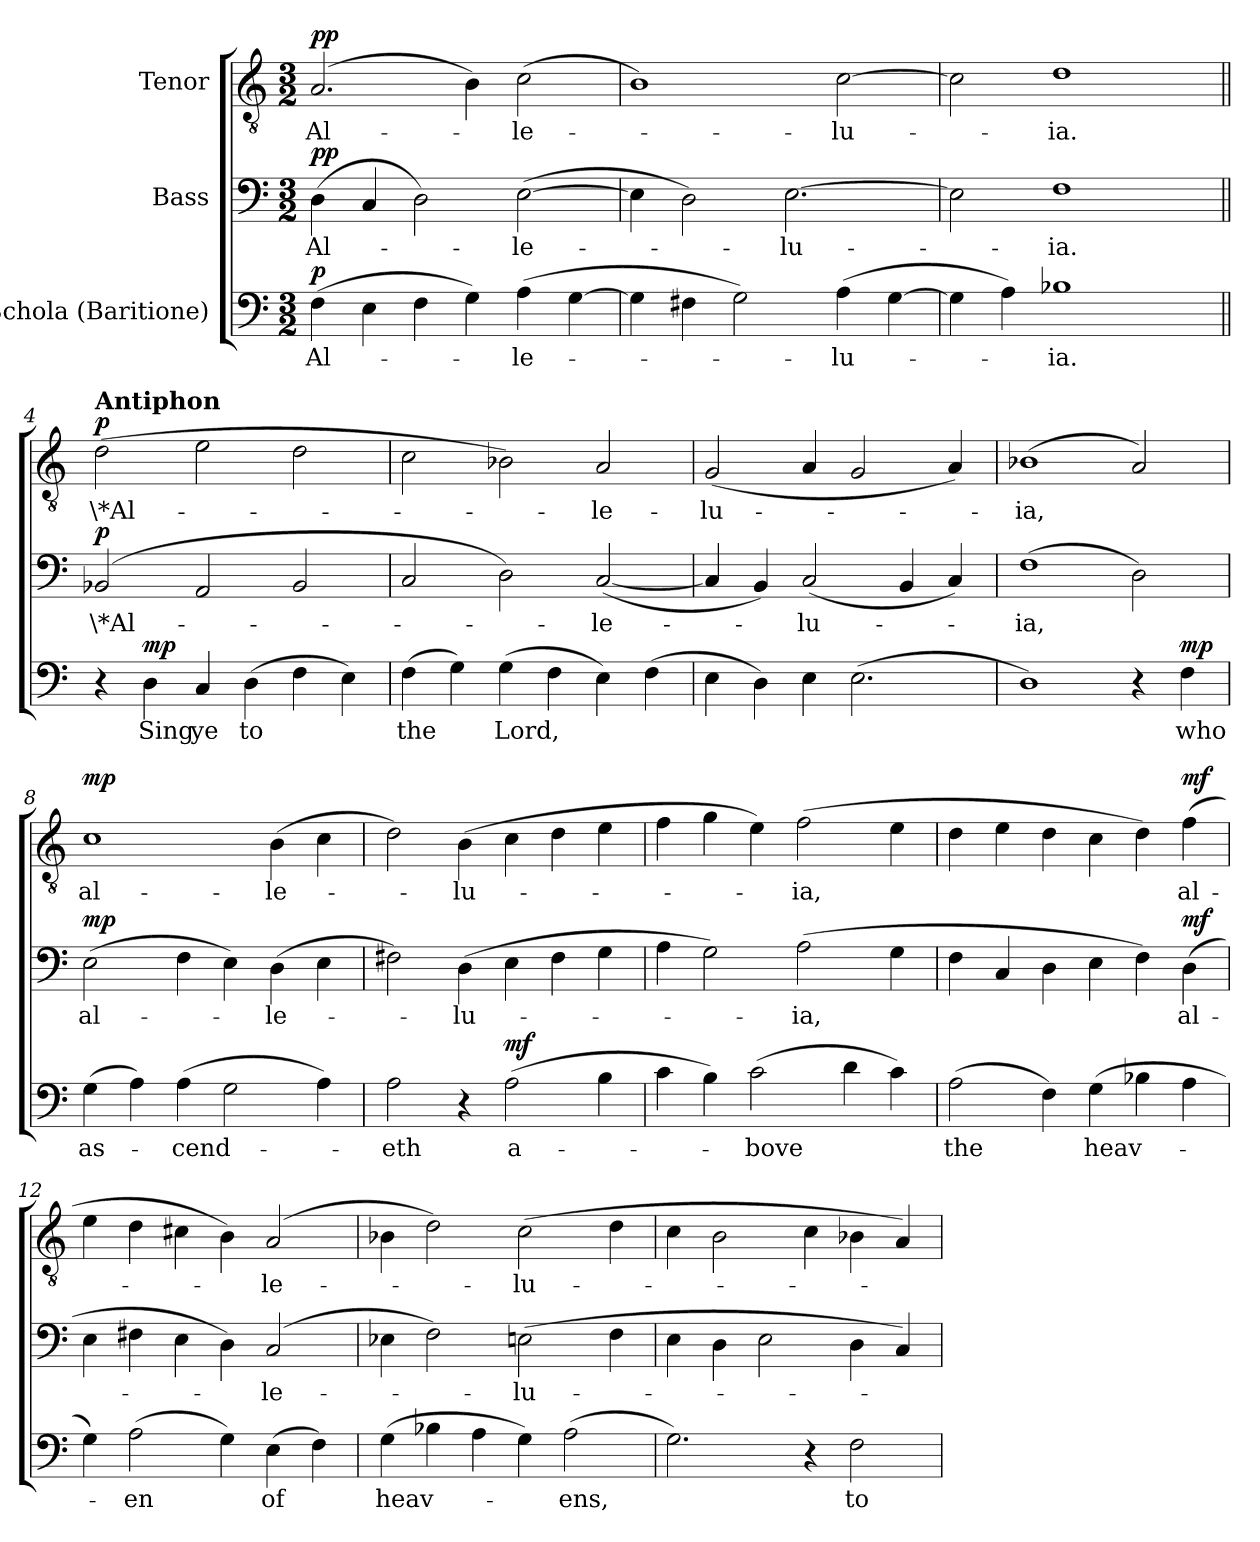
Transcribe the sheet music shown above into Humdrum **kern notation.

**kern	**text	**dynam	**kern	**text	**dynam	**kern	**text	**dynam
*part3	*part3	*part3	*part2	*part2	*part2	*part1	*part1	*part1
*staff3	*staff3	*staff3	*staff2	*staff2	*staff2	*staff1	*staff1	*staff1
*I"Schola (Baritione)	*	*	*I"Bass	*	*	*I"Tenor	*	*
*clefF4	*	*	*clefF4	*	*	*clefGv2	*	*
*k[]	*	*	*k[]	*	*	*k[]	*	*
*a:	*	*	*a:	*	*	*a:	*	*
*M3/2	*	*	*M3/2	*	*	*M3/2	*	*
=1	=1	=1	=1	=1	=1	=1	=1	=1
!	!LO:LY:b	!LO:DY:a	!	!LO:LY:b	!LO:DY:a	!	!LO:LY:b	!LO:DY:a
(>4F\	Al-	p	(>4D\	Al-	pp	(2.A/	Al-	pp
4E\	.	.	4C/	.	.	.	.	.
4F\	.	.	2D\)	.	.	.	.	.
4G\)	.	.	.	.	.	4B\)	.	.
!	!LO:LY:b	!	!	!LO:LY:b	!	!	!LO:LY:b	!
(>4A\	-le-	.	(>[2E\	-le-	.	(>2c\	-le-	.
[4G\	.	.	.	.	.	.	.	.
=2	=2	=2	=2	=2	=2	=2	=2	=2
4G\]	.	.	4E\]	.	.	1B)	.	.
4F#X\	.	.	2D\)	.	.	.	.	.
2G\)	.	.	.	.	.	.	.	.
!	!	!	!	!LO:LY:b	!	!	!	!
.	.	.	[2.E\	-lu-	.	.	.	.
!	!LO:LY:b	!	!	!	!	!	!LO:LY:b	!
(>4A\	-lu-	.	.	.	.	[2c\	-lu-	.
[4G\	.	.	.	.	.	.	.	.
=3	=3	=3	=3	=3	=3	=3	=3	=3
4G\]	.	.	2E\]	.	.	2c\]	.	.
4A\)	.	.	.	.	.	.	.	.
!	!LO:LY:b	!	!	!LO:LY:b	!	!	!LO:LY:b	!
1B-X	-ia.	.	1F	-ia.	.	1d	-ia.	.
4ryy	.	.	4ryy	.	.	4ryy	.	.
=4||	=4||	=4||	=4||	=4||	=4||	=4||	=4||	=4||
!	!	!	!	!	!	!LO:TX:a:B:t=Antiphon	!	!
!	!	!	!	!LO:LY:b	!LO:DY:a	!	!LO:LY:b	!LO:DY:a
4r	.	.	(2BB-X/	\*Al-	p	(>2d\	\*Al-	p
!	!LO:LY:b	!LO:DY:a	!	!	!	!	!	!
4D\	Sing	mp	.	.	.	.	.	.
!	!LO:LY:b	!	!	!	!	!	!	!
4C/	ye	.	2AA/	.	.	2e\	.	.
!	!LO:LY:b	!	!	!	!	!	!	!
(>4D\	to	.	.	.	.	.	.	.
4F\	.	.	2BB-/	.	.	2d\	.	.
4E\)	.	.	.	.	.	.	.	.
=5	=5	=5	=5	=5	=5	=5	=5	=5
!	!LO:LY:b	!	!	!	!	!	!	!
(>4F\	the	.	2C/	.	.	2c\	.	.
4G\)	.	.	.	.	.	.	.	.
!	!LO:LY:b	!	!	!	!	!	!	!
(>4G\	Lord,	.	2D\)	.	.	2B-X\)	.	.
4F\	.	.	.	.	.	.	.	.
!	!	!	!	!LO:LY:b	!	!	!LO:LY:b	!
4E\)	.	.	([2C/	-le-	.	2A/	-le-	.
(>4F\	.	.	.	.	.	.	.	.
=6	=6	=6	=6	=6	=6	=6	=6	=6
!	!	!	!	!	!	!	!LO:LY:b	!
4E\	.	.	4C/]	.	.	(2G/	-lu-	.
4D\)	.	.	4BB/)	.	.	.	.	.
!	!	!	!	!LO:LY:b	!	!	!	!
4E\	.	.	(2C/	-lu-	.	4A/	.	.
(>2.E\	.	.	.	.	.	2G/	.	.
.	.	.	4BB/	.	.	.	.	.
.	.	.	4C/)	.	.	4A/)	.	.
!!LO:LB:g=z
=7	=7	=7	=7	=7	=7	=7	=7	=7
!	!	!	!	!LO:LY:b	!	!	!LO:LY:b	!
1D)	.	.	(>1F	-ia,	.	(>1B-X	-ia,	.
4r	.	.	2D\)	.	.	2A/)	.	.
!	!LO:LY:b	!LO:DY:a	!	!	!	!	!	!
4F\	who	mp	.	.	.	.	.	.
=8	=8	=8	=8	=8	=8	=8	=8	=8
!	!LO:LY:b	!	!	!LO:LY:b	!LO:DY:a	!	!LO:LY:b	!LO:DY:a
(>4G\	as-	.	(>2E\	al-	mp	1c	al-	mp
4A\)	.	.	.	.	.	.	.	.
!	!LO:LY:b	!	!	!	!	!	!	!
(>4A\	-cend-	.	4F\	.	.	.	.	.
2G\	.	.	4E\)	.	.	.	.	.
!	!	!	!	!LO:LY:b	!	!	!LO:LY:b	!
.	.	.	(>4D\	-le-	.	(>4B\	-le-	.
4A\)	.	.	4E\	.	.	4c\	.	.
=9	=9	=9	=9	=9	=9	=9	=9	=9
!	!LO:LY:b	!	!	!	!	!	!	!
2A\	-eth	.	2F#X\)	.	.	2d\)	.	.
!	!	!	!	!LO:LY:b	!	!	!LO:LY:b	!
4r	.	.	(>4D\	-lu-	.	(>4B\	-lu-	.
!	!LO:LY:b	!LO:DY:a	!	!	!	!	!	!
(>2A\	a-	mf	4E\	.	.	4c\	.	.
.	.	.	4F#\	.	.	4d\	.	.
4B\	.	.	4G\	.	.	4e\	.	.
=10	=10	=10	=10	=10	=10	=10	=10	=10
4c\	.	.	4A\	.	.	4f\	.	.
4B\)	.	.	2G\)	.	.	4g\	.	.
!	!LO:LY:b	!	!	!	!	!	!	!
(>2c\	-bove	.	.	.	.	4e\)	.	.
!	!	!	!	!LO:LY:b	!	!	!LO:LY:b	!
.	.	.	(>2A\	-ia,	.	(>2f\	-ia,	.
4d\	.	.	.	.	.	.	.	.
4c\)	.	.	4G\	.	.	4e\	.	.
=11	=11	=11	=11	=11	=11	=11	=11	=11
!	!LO:LY:b	!	!	!	!	!	!	!
(>2A\	the	.	4F\	.	.	4d\	.	.
.	.	.	4C/	.	.	4e\	.	.
4F\)	.	.	4D\	.	.	4d\	.	.
!	!LO:LY:b	!	!	!	!	!	!	!
(>4G\	heav-	.	4E\	.	.	4c\	.	.
4B-X\	.	.	4F\)	.	.	4d\)	.	.
!	!	!	!	!LO:LY:b	!LO:DY:a	!	!LO:LY:b	!LO:DY:a
4A\	.	.	(>4D\	al-	mf	(>4f\	al-	mf
=12	=12	=12	=12	=12	=12	=12	=12	=12
4G\)	.	.	4E\	.	.	4e\	.	.
!	!LO:LY:b	!	!	!	!	!	!	!
(>2A\	-en	.	4F#X\	.	.	4d\	.	.
.	.	.	4E\	.	.	4c#X\	.	.
4G\)	.	.	4D\)	.	.	4B\)	.	.
!	!LO:LY:b	!	!	!LO:LY:b	!	!	!LO:LY:b	!
(>4E\	of	.	(2C/	-le-	.	(2A/	-le-	.
4F\)	.	.	.	.	.	.	.	.
!!LO:LB:g=z
=13	=13	=13	=13	=13	=13	=13	=13	=13
!	!LO:LY:b	!	!	!	!	!	!	!
(>4G\	heav-	.	4E-X\	.	.	4B-X\	.	.
4B-X\	.	.	2F\)	.	.	2d\)	.	.
4A\	.	.	.	.	.	.	.	.
!	!	!	!	!LO:LY:b	!	!	!LO:LY:b	!
4G\)	.	.	(>2En\	-lu-	.	(>2c\	-lu-	.
!	!LO:LY:b	!	!	!	!	!	!	!
(>2A\	-ens,	.	.	.	.	.	.	.
.	.	.	4F\	.	.	4d\	.	.
=14	=14	=14	=14	=14	=14	=14	=14	=14
2.G\)	.	.	4E\	.	.	4c\	.	.
.	.	.	4D\	.	.	2B\	.	.
.	.	.	2E\	.	.	.	.	.
4r	.	.	.	.	.	4c\	.	.
!	!LO:LY:b	!	!	!	!	!	!	!
2F\	to	.	4D\	.	.	4B-X\	.	.
.	.	.	4C/)	.	.	4A/)	.	.
=	=	=	=	=	=	=	=	=
*-	*-	*-	*-	*-	*-	*-	*-	*-
